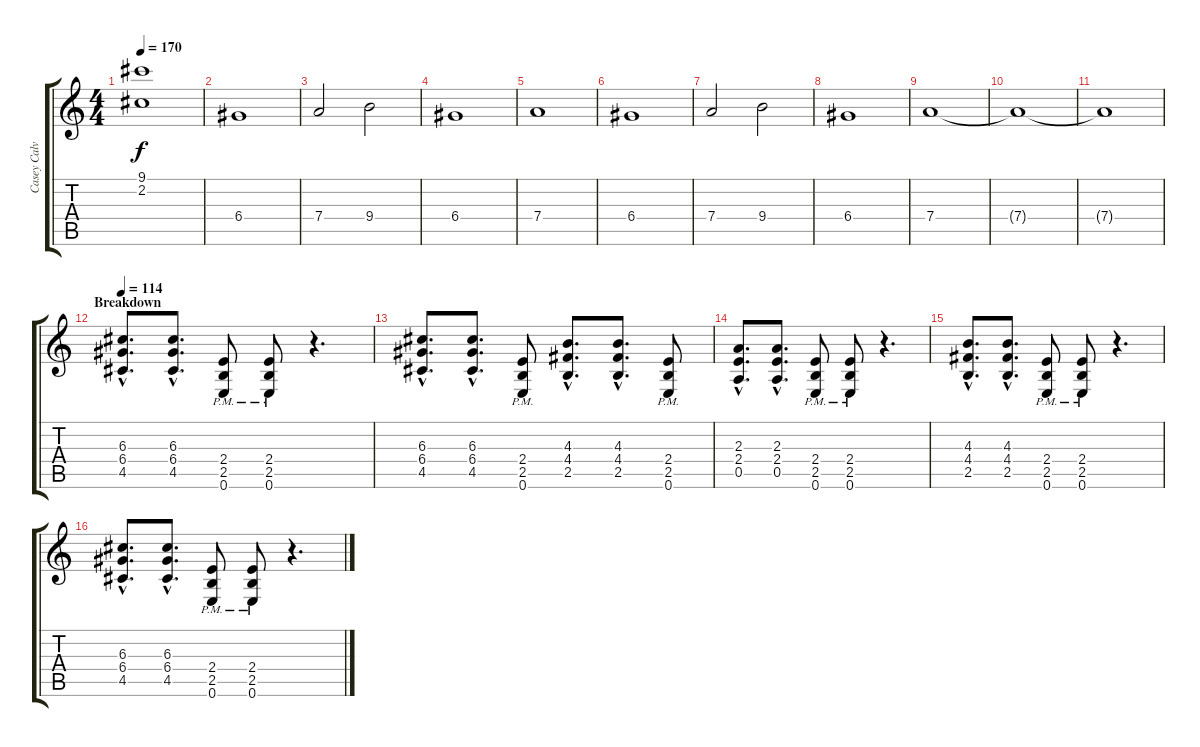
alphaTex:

\track ("Casey Calvert (Guitar)" "Casey Calv") {instrument electricguitarjazz}
\staff {score tabs}
\tuning (E4 B3 G3 D3 A2 E2) {hide}
\ts (4 4)
\tempo 170
\clef g2
\ks c
(9.1{t} 2.2{t}).1{dy f} |
6.4.1 |
7.4.2 9.4.2 |
6.4.1 |
7.4.1 |
6.4.1 |
7.4.2 9.4.2 |
6.4.1 |
7.4.1 |
7.4{t}.1{volume 7} |
7.4{t}.1 |
\section ("" "Breakdown")
\tempo 114
(6.3{hac} 6.4{hac} 4.5{hac}).8{d volume 13} (6.3{hac} 6.4{hac} 4.5{hac}).8{d} (2.4{pm} 2.5{pm} 0.6{pm}).8 (2.4{pm} 2.5{pm} 0.6{pm}).8 r.4{d} |
(6.3{hac} 6.4{hac} 4.5{hac}).8{d} (6.3{hac} 6.4{hac} 4.5{hac}).8{d} (2.4{pm} 2.5{pm} 0.6{pm}).8 (4.3{hac} 4.4{hac} 2.5{hac}).8{d} (4.3{hac} 4.4{hac} 2.5{hac}).8{d} (2.4{pm} 2.5{pm} 0.6{pm}).8 |
(2.3{hac} 2.4{hac} 0.5{hac}).8{d} (2.3{hac} 2.4{hac} 0.5{hac}).8{d} (2.4{pm} 2.5{pm} 0.6{pm}).8 (2.4{pm} 2.5{pm} 0.6{pm}).8 r.4{d} |
(4.3{hac} 4.4{hac} 2.5{hac}).8{d} (4.3{hac} 4.4{hac} 2.5{hac}).8{d} (2.4{pm} 2.5{pm} 0.6{pm}).8 (2.4{pm} 2.5{pm} 0.6{pm}).8 r.4{d} |
(6.3{hac} 6.4{hac} 4.5{hac}).8{d} (6.3{hac} 6.4{hac} 4.5{hac}).8{d} (2.4{pm} 2.5{pm} 0.6{pm}).8 (2.4{pm} 2.5{pm} 0.6{pm}).8 r.4{d}
